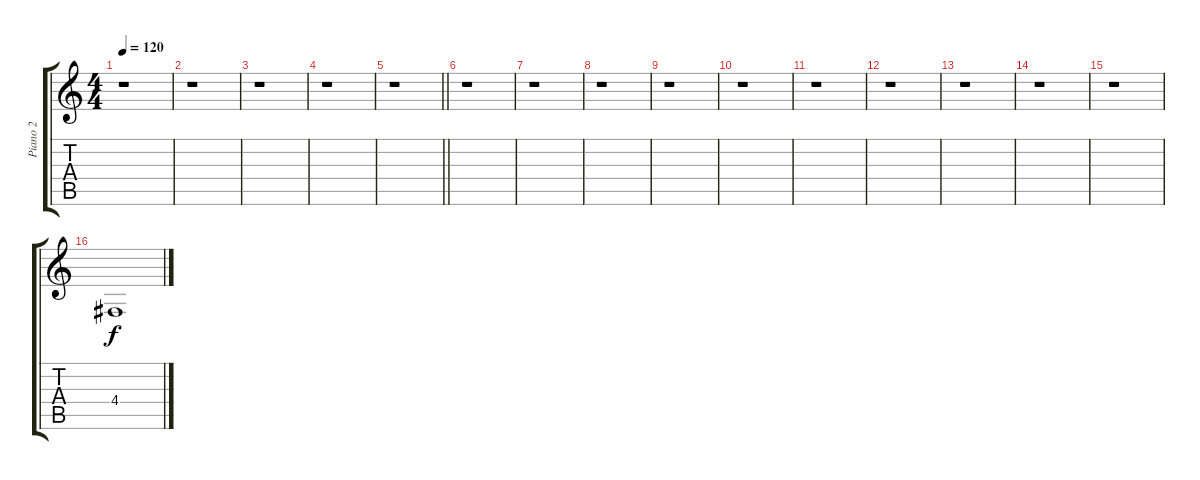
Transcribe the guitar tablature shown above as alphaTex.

\track ("Piano 2" "Piano 2") {instrument electricpiano2}
\staff {score tabs}
\tuning (E4 B3 G3 D3 A2 E2) {hide}
\ts (4 4)
\tempo 120
\clef g2
\ks c
r.1{dy mp} |
r.1 |
r.1 |
r.1 |
\barLineRight lightlight
r.1 |
\section ("" "")
r.1 |
r.1 |
r.1 |
r.1 |
r.1 |
r.1 |
r.1 |
r.1 |
r.1 |
r.1 |
4.4.1{dy f}
